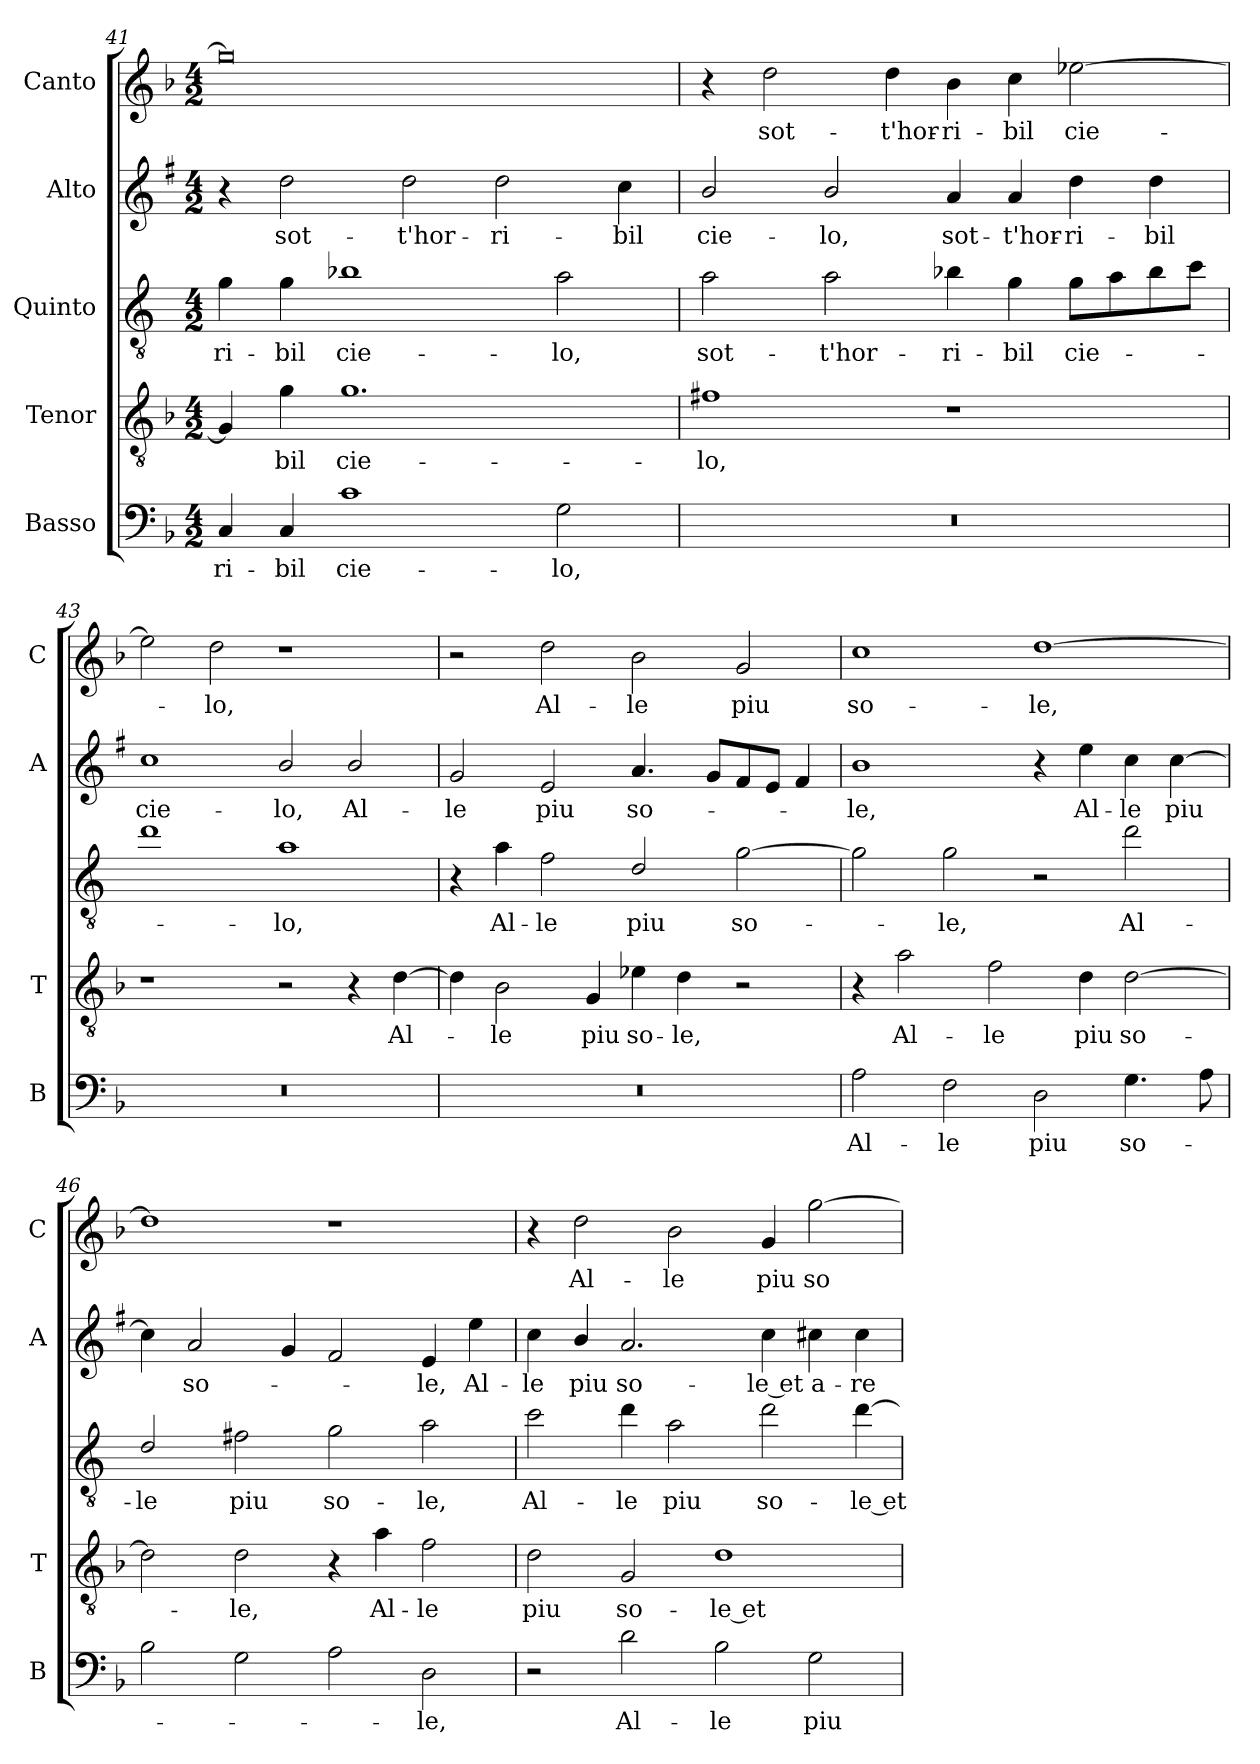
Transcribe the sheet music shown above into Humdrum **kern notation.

**kern	**text	**kern	**text	**kern	**text	**kern	**text	**kern	**text
*part5	*part5	*part4	*part4	*part3	*part3	*part2	*part2	*part1	*part1
*staff5	*staff5	*staff4	*staff4	*staff3	*staff3	*staff2	*staff2	*staff1	*staff1
*I"Basso	*	*I"Tenor	*	*I"Quinto	*	*I"Alto	*	*I"Canto	*
*I'B	*	*I'T	*	*	*	*I'A	*	*I'C	*
*clefF4	*	*clefGv2	*	*clefGv2	*	*clefG2	*	*clefG2	*
*	*	*	*	*ITrd4c7	*	*ITrd1c2	*	*	*
*k[b-]	*	*k[b-]	*	*k[b-]	*	*k[b-]	*	*k[b-]	*
*F:	*	*F:	*	*F:	*	*F:	*	*F:	*
*M4/2	*	*M4/2	*	*M4/2	*	*M4/2	*	*M4/2	*
=41	=41	=41	=41	=41	=41	=41	=41	=41	=41
!	!LO:LY:b	!	!	!	!LO:LY:b	!	!	!	!
4C/	-ri-	4G/]	.	4c\	-ri-	4r	.	0gg]	.
!	!LO:LY:b	!	!LO:LY:b	!	!LO:LY:b	!	!LO:LY:b	!	!
4C/	-bil	4g\	-bil	4c\	-bil	2cc\	sot-	.	.
!	!LO:LY:b	!	!LO:LY:b	!	!LO:LY:b	!	!	!	!
1c	cie-	1.g	cie-	1e-X	cie-	.	.	.	.
!	!	!	!	!	!	!	!LO:LY:b	!	!
.	.	.	.	.	.	2cc\	-t'hor-	.	.
!	!	!	!	!	!	!	!LO:LY:b	!	!
.	.	.	.	.	.	2cc\	-ri-	.	.
!	!LO:LY:b	!	!	!	!LO:LY:b	!	!	!	!
2G\	-lo,	.	.	2d\	-lo,	.	.	.	.
!	!	!	!	!	!	!	!LO:LY:b	!	!
.	.	.	.	.	.	4b-\	-bil	.	.
=42	=42	=42	=42	=42	=42	=42	=42	=42	=42
!	!	!	!LO:LY:b	!	!LO:LY:b	!	!LO:LY:b	!	!
0r	.	1f#X	-lo,	2d\	sot-	2a/	cie-	4r	.
!	!	!	!	!	!	!	!	!	!LO:LY:b
.	.	.	.	.	.	.	.	2dd\	sot-
!	!	!	!	!	!LO:LY:b	!	!LO:LY:b	!	!
.	.	.	.	2d\	-t'hor-	2a/	-lo,	.	.
!	!	!	!	!	!	!	!	!	!LO:LY:b
.	.	.	.	.	.	.	.	4dd\	-t'hor-
!	!	!	!	!	!LO:LY:b	!	!LO:LY:b	!	!LO:LY:b
.	.	1r	.	4e-X\	-ri-	4g/	sot-	4b-\	-ri-
!	!	!	!	!	!LO:LY:b	!	!LO:LY:b	!	!LO:LY:b
.	.	.	.	4c\	-bil	4g/	-t'hor-	4cc\	-bil
!	!	!	!	!	!LO:LY:b	!	!LO:LY:b	!	!LO:LY:b
.	.	.	.	8c\L	cie-	4cc\	-ri-	[2ee-X\	cie-
.	.	.	.	8d\	.	.	.	.	.
!	!	!	!	!	!	!	!LO:LY:b	!	!
.	.	.	.	8e-\	.	4cc\	-bil	.	.
.	.	.	.	8f\J	.	.	.	.	.
=43	=43	=43	=43	=43	=43	=43	=43	=43	=43
!	!	!	!	!	!	!	!LO:LY:b	!	!
0r	.	1r	.	1g	.	1b-	cie-	2ee-\]	.
!	!	!	!	!	!	!	!	!	!LO:LY:b
.	.	.	.	.	.	.	.	2dd\	-lo,
!	!	!	!	!	!LO:LY:b	!	!LO:LY:b	!	!
.	.	2r	.	1d	-lo,	2a/	-lo,	1r	.
!	!	!	!	!	!	!	!LO:LY:b	!	!
.	.	4r	.	.	.	2a/	Al-	.	.
!	!	!	!LO:LY:b	!	!	!	!	!	!
.	.	[4d\	Al-	.	.	.	.	.	.
!!LO:PB:g=z
=44	=44	=44	=44	=44	=44	=44	=44	=44	=44
!	!	!	!	!	!	!	!LO:LY:b	!	!
0r	.	4d\]	.	4r	.	2f/	-le	2r	.
!	!	!	!LO:LY:b	!	!LO:LY:b	!	!	!	!
.	.	2B-\	-le	4d\	Al-	.	.	.	.
!	!	!	!	!	!LO:LY:b	!	!LO:LY:b	!	!LO:LY:b
.	.	.	.	2B-\	-le	2d/	piu	2dd\	Al-
!	!	!	!LO:LY:b	!	!	!	!	!	!
.	.	4G/	piu	.	.	.	.	.	.
!	!	!	!LO:LY:b	!	!LO:LY:b	!	!LO:LY:b	!	!LO:LY:b
.	.	4e-X\	so-	2G/	piu	4.g/	so-	2b-\	-le
!	!	!	!LO:LY:b	!	!	!	!	!	!
.	.	4d\	-le,	.	.	.	.	.	.
.	.	.	.	.	.	8f/L	.	.	.
!	!	!	!	!	!LO:LY:b	!	!	!	!LO:LY:b
.	.	2r	.	[2c\	so-	8e/	.	2g/	piu
.	.	.	.	.	.	8d/J	.	.	.
.	.	.	.	.	.	4e/	.	.	.
=45	=45	=45	=45	=45	=45	=45	=45	=45	=45
!	!LO:LY:b	!	!	!	!	!	!LO:LY:b	!	!LO:LY:b
2A\	Al-	4r	.	2c\]	.	1a	-le,	1cc	so-
!	!	!	!LO:LY:b	!	!	!	!	!	!
.	.	2a\	Al-	.	.	.	.	.	.
!	!LO:LY:b	!	!	!	!LO:LY:b	!	!	!	!
2F\	-le	.	.	2c\	-le,	.	.	.	.
!	!	!	!LO:LY:b	!	!	!	!	!	!
.	.	2f\	-le	.	.	.	.	.	.
!	!LO:LY:b	!	!	!	!	!	!	!	!LO:LY:b
2D\	piu	.	.	2r	.	4r	.	[1dd	-le,
!	!	!	!LO:LY:b	!	!	!	!LO:LY:b	!	!
.	.	4d\	piu	.	.	4dd\	Al-	.	.
!	!LO:LY:b	!	!LO:LY:b	!	!LO:LY:b	!	!LO:LY:b	!	!
4.G\	so-	[2d\	so-	2g\	Al-	4b-\	-le	.	.
!	!	!	!	!	!	!	!LO:LY:b	!	!
.	.	.	.	.	.	[4b-\	piu	.	.
8A\	.	.	.	.	.	.	.	.	.
=46	=46	=46	=46	=46	=46	=46	=46	=46	=46
!	!	!	!	!	!LO:LY:b	!	!	!	!
2B-\	.	2d\]	.	2G/	-le	4b-\]	.	1dd]	.
!	!	!	!	!	!	!	!LO:LY:b	!	!
.	.	.	.	.	.	2g/	so-	.	.
!	!	!	!LO:LY:b	!	!LO:LY:b	!	!	!	!
2G\	.	2d\	-le,	2Bn\	piu	.	.	.	.
.	.	.	.	.	.	4f/	.	.	.
!	!	!	!	!	!LO:LY:b	!	!	!	!
2A\	.	4r	.	2c\	so-	2e/	.	1r	.
!	!	!	!LO:LY:b	!	!	!	!	!	!
.	.	4a\	Al-	.	.	.	.	.	.
!	!LO:LY:b	!	!LO:LY:b	!	!LO:LY:b	!	!LO:LY:b	!	!
2D\	-le,	2f\	-le	2d\	-le,	4d/	-le,	.	.
!	!	!	!	!	!	!	!LO:LY:b	!	!
.	.	.	.	.	.	4dd\	Al-	.	.
=47	=47	=47	=47	=47	=47	=47	=47	=47	=47
!	!	!	!LO:LY:b	!	!LO:LY:b	!	!LO:LY:b	!	!
2r	.	2d\	piu	2f\	Al-	4b-\	-le	4r	.
!	!	!	!	!	!	!	!LO:LY:b	!	!LO:LY:b
.	.	.	.	.	.	4a/	piu	2dd\	Al-
!	!LO:LY:b	!	!LO:LY:b	!	!LO:LY:b	!	!LO:LY:b	!	!
2d\	Al-	2G/	so-	4g\	-le	2.g/	so-	.	.
!	!	!	!	!	!LO:LY:b	!	!	!	!LO:LY:b
.	.	.	.	2d\	piu	.	.	2b-\	-le
!	!LO:LY:b	!	!LO:LY:b	!	!	!	!	!	!
2B-\	-le	1d	-le et	.	.	.	.	.	.
!	!	!	!	!	!LO:LY:b	!	!LO:LY:b	!	!LO:LY:b
.	.	.	.	2g\	so-	4b-\	-le et	4g/	piu
!	!LO:LY:b	!	!	!	!	!	!LO:LY:b	!	!LO:LY:b
2G\	piu	.	.	.	.	4bn\	a-	[2gg\	so-
!	!	!	!	!	!LO:LY:b	!	!LO:LY:b	!	!
.	.	.	.	[4g\	-le et	4b\	-re-	.	.
=	=	=	=	=	=	=	=	=	=
*-	*-	*-	*-	*-	*-	*-	*-	*-	*-
